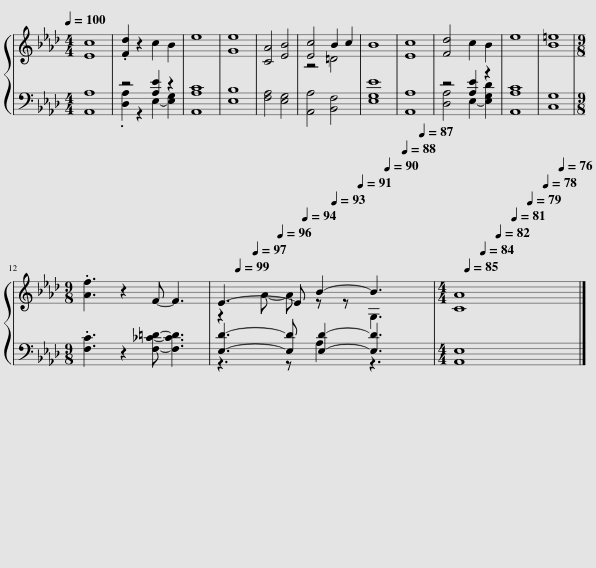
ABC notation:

X:1
%%score { ( 1 4 ) | ( 2 3 ) }
L:1/8
Q:1/4=100
M:4/4
I:linebreak $
K:Ab
V:1 treble
V:4 treble
V:2 bass
V:3 bass
V:1
 [Ec]8 | .[Fd]2 z2 c2 B2 | e8 | [Ge]8 | [CA]4 [EB]4 | %5
 [Ec]4 B2 c2 | B8 | [Ec]8 | [Fd]4 c2 B2 | e8 | %10
 [B=e]8 |$[M:9/8] .[Af]3 z2 F- F3 | E3- E B2- B3[Q:1/4=99][Q:1/4=97][Q:1/4=96][Q:1/4=94][Q:1/4=93][Q:1/4=91][Q:1/4=90][Q:1/4=88][Q:1/4=87] |[M:4/4] [CA]8[Q:1/4=85][Q:1/4=84][Q:1/4=82][Q:1/4=81][Q:1/4=79][Q:1/4=78][Q:1/4=76] |] %14
V:2
 [A,,A,]8 | z4 [A,E]2 z2 | [A,,A,C]8 | [E,B,]8 | [F,A,]4 [E,G,]4 | %5
 [A,,A,]4 [B,,F,]4 | [E,G,E]8 | [A,,A,]8 | z4 [A,E]2 z2 | [A,,A,C]8 | %10
 [C,G,]8 |$[M:9/8] .[F,C]3 z2 [F,_C=D]- [F,CD]3 | [E,D]3- [E,D] [E,D]2- [E,D]3 |[M:4/4] [A,,E,]8 |] %14
V:3
 x8 | .[D,A,]2 z2 E,2- [E,G,]2 | x8 | x8 | x8 | %5
 x8 | x8 | x8 | [D,A,]4 E,2- [E,G,D]2 | x8 | %10
 x8 |$[M:9/8] x9 | z3 z A,2 z3 |[M:4/4] x8 |] %14
V:4
 x8 | x8 | x8 | x8 | x8 | %5
 z4 =D4 | x8 | x8 | x8 | x8 | %10
 x8 |$[M:9/8] x9 | z2 A- A z z G,3 |[M:4/4] x8 |] %14
